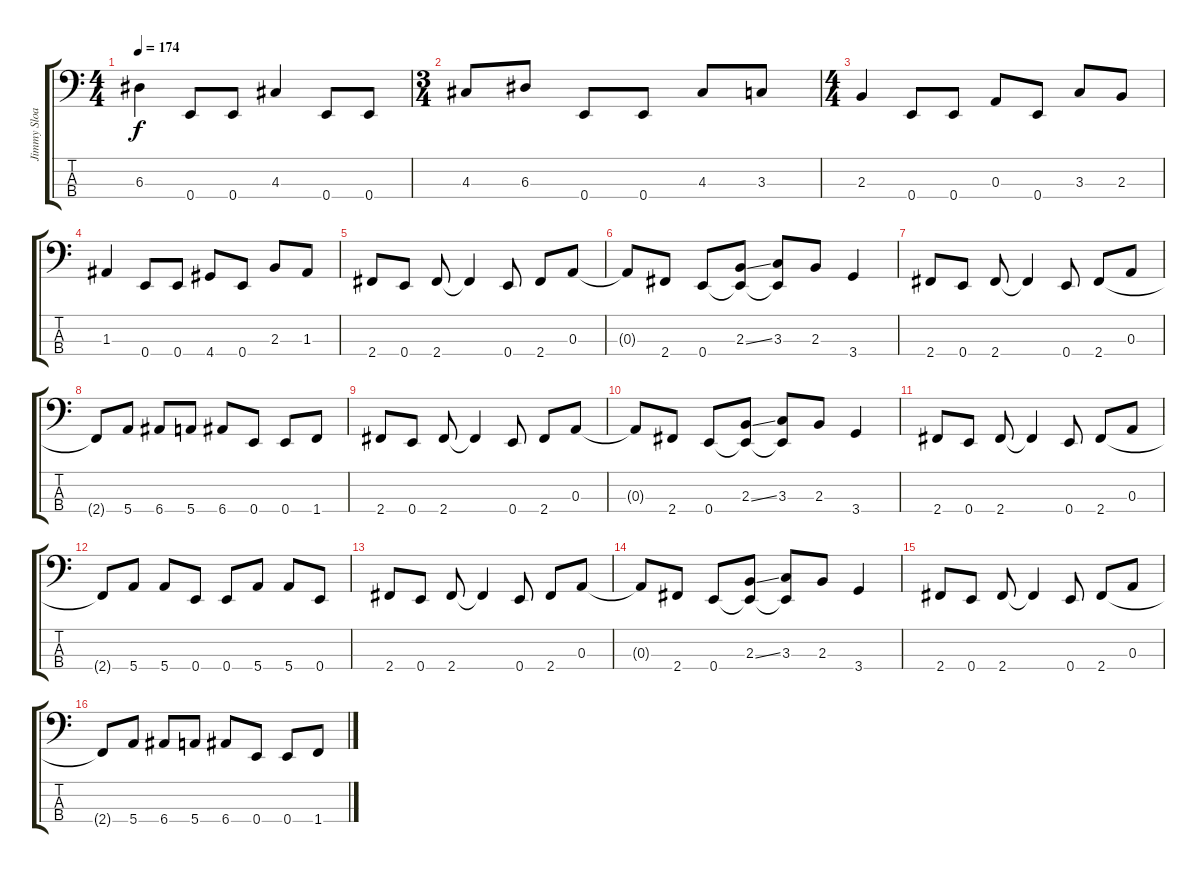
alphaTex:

\track ("Jimmy Sloas" "Jimmy Sloa") {instrument electricbasspick}
\staff {score tabs}
\tuning (G2 D2 A1 E1) {hide}
\ts (4 4)
\tempo 174
\clef f4
\ks c
6.3.4{dy f} 0.4.8 0.4.8 4.3.4 0.4.8 0.4.8 |
\ts (3 4)
4.3.8 6.3.8 0.4.8 0.4.8 4.3.8 3.3.8 |
\ts (4 4)
2.3.4 0.4.8 0.4.8 0.3.8 0.4.8 3.3.8 2.3.8 |
1.3.4 0.4.8 0.4.8 4.4.8 0.4.8 2.3.8 1.3.8 |
2.4.8 0.4.8 2.4.8 2.4{t}.4 0.4.8 2.4.8 0.3.8 |
0.3{t}.8 2.4.8 0.4.8 (2.3{ss} 0.4{t}).8 (3.3 0.4{t}).8 2.3.8 3.4.4 |
2.4.8 0.4.8 2.4.8 2.4{t}.4 0.4.8 2.4.8 0.3.8 |
2.4{t}.8 5.4.8 6.4.8 5.4.8 6.4.8 0.4.8 0.4.8 1.4.8 |
2.4.8 0.4.8 2.4.8 2.4{t}.4 0.4.8 2.4.8 0.3.8 |
0.3{t}.8 2.4.8 0.4.8 (2.3{ss} 0.4{t}).8 (3.3 0.4{t}).8 2.3.8 3.4.4 |
2.4.8 0.4.8 2.4.8 2.4{t}.4 0.4.8 2.4.8 0.3.8 |
2.4{t}.8 5.4.8 5.4.8 0.4.8 0.4.8 5.4.8 5.4.8 0.4.8 |
2.4.8 0.4.8 2.4.8 2.4{t}.4 0.4.8 2.4.8 0.3.8 |
0.3{t}.8 2.4.8 0.4.8 (2.3{ss} 0.4{t}).8 (3.3 0.4{t}).8 2.3.8 3.4.4 |
2.4.8 0.4.8 2.4.8 2.4{t}.4 0.4.8 2.4.8 0.3.8 |
2.4{t}.8 5.4.8 6.4.8 5.4.8 6.4.8 0.4.8 0.4.8 1.4.8
